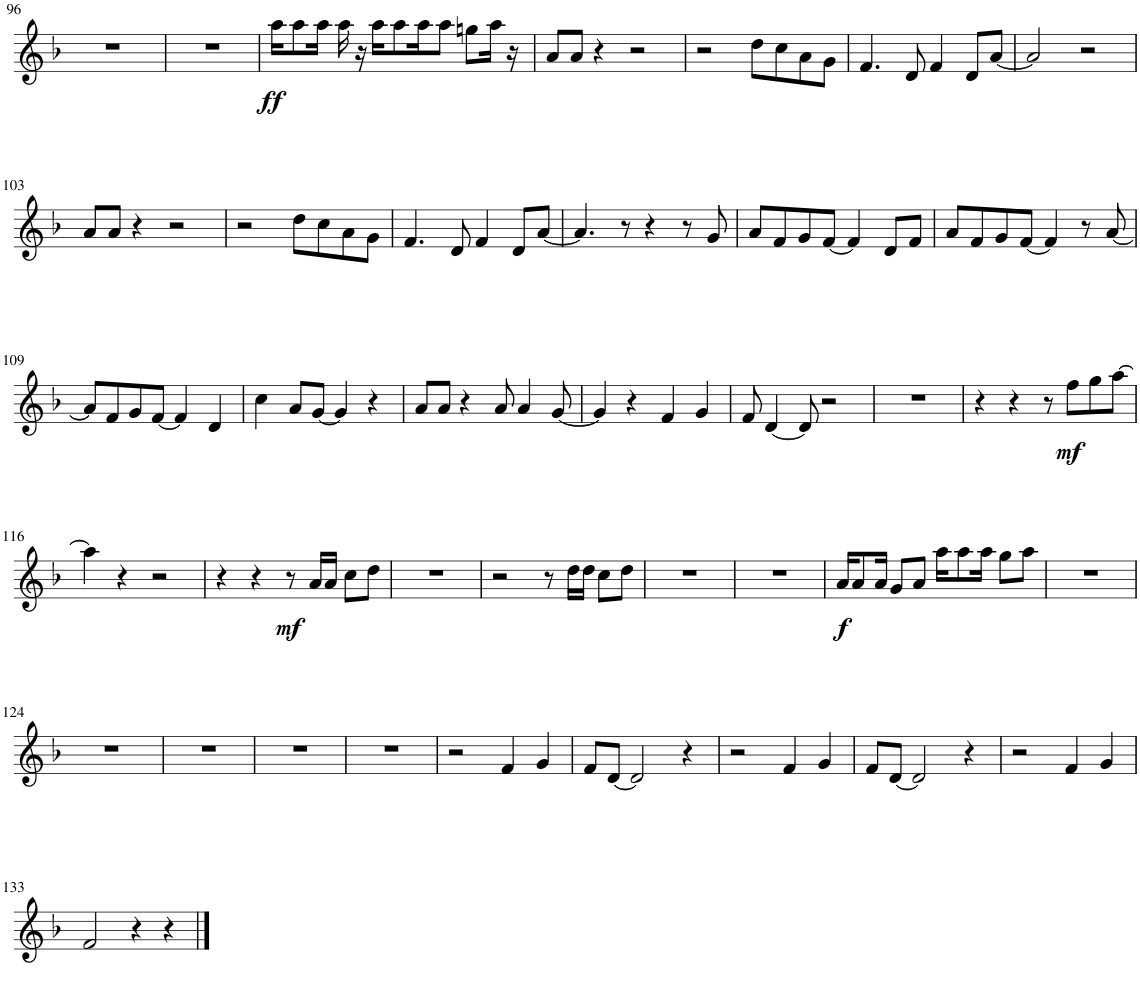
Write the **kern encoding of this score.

**kern	**dynam
*part1	*part1
*staff1	*staff1
*I"Clarinette en Sib	*
*I'Clar. Sib	*
!!LO:PB:g=z
*clefG2	*
*Trd1c2	*
*k[b-]	*
*M4/4	*
=96	=96
1r	.
=97	=97
1r	.
=98	=98
!	!LO:DY:b
16aa\KL	ff
8aa\	.
16aa\Jk	.
16aa\	.
16r	.
16aa\KL	.
8aa\	.
16aa\K	.
8aa\J	.
8ggn\L	.
16aa\Jk	.
16r	.
=99	=99
8a/L	.
8a/J	.
4r	.
2r	.
=100	=100
2r	.
8dd\L	.
8cc\	.
8a\	.
8g\J	.
=101	=101
4.f/	.
8d/	.
4f/	.
8d/L	.
[8a/J	.
=102	=102
2a/]	.
2r	.
!!LO:LB:g=z
=103	=103
8a/L	.
8a/J	.
4r	.
2r	.
=104	=104
2r	.
8dd\L	.
8cc\	.
8a\	.
8g\J	.
=105	=105
4.f/	.
8d/	.
4f/	.
8d/L	.
[8a/J	.
=106	=106
4.a/]	.
8r	.
4r	.
8r	.
8g/	.
=107	=107
8a/L	.
8f/	.
8g/	.
[8f/J	.
4f/]	.
8d/L	.
8f/J	.
=108	=108
8a/L	.
8f/	.
8g/	.
[8f/J	.
4f/]	.
8r	.
[8a/	.
!!LO:LB:g=z
=109	=109
8a/L]	.
8f/	.
8g/	.
[8f/J	.
4f/]	.
4d/	.
=110	=110
4cc\	.
8a/L	.
[8g/J	.
4g/]	.
4r	.
=111	=111
8a/L	.
8a/J	.
4r	.
8a/	.
4a/	.
[8g/	.
=112	=112
4g/]	.
4r	.
4f/	.
4g/	.
=113	=113
8f/	.
[4d/	.
8d/]	.
2r	.
=114	=114
1r	.
=115	=115
4r	.
4r	.
8r	.
!	!LO:DY:b
8ff\L	mf
8gg\	.
[8aa\J	.
!!LO:LB:g=z
=116	=116
4aa\]	.
4r	.
2r	.
=117	=117
4r	.
4r	.
!	!LO:DY:b
8r	mf
16a/LL	.
16a/JJ	.
8cc\L	.
8dd\J	.
=118	=118
1r	.
=119	=119
2r	.
8r	.
16dd\LL	.
16dd\JJ	.
8cc\L	.
8dd\J	.
=120	=120
1r	.
=121	=121
1r	.
=122	=122
!	!LO:DY:b
16a/KL	f
8a/	.
16a/Jk	.
8g/L	.
8a/J	.
16aa\KL	.
8aa\	.
16aa\Jk	.
8gg\L	.
8aa\J	.
=123	=123
1r	.
!!LO:LB:g=z
=124	=124
1r	.
=125	=125
1r	.
=126	=126
1r	.
=127	=127
1r	.
=128	=128
2r	.
4f/	.
4g/	.
=129	=129
8f/L	.
[8d/J	.
2d/]	.
4r	.
=130	=130
2r	.
4f/	.
4g/	.
=131	=131
8f/L	.
[8d/J	.
2d/]	.
4r	.
=132	=132
2r	.
4f/	.
4g/	.
!!LO:LB:g=z
=133	=133
2f/	.
4r	.
4r	.
==	==
*-	*-
